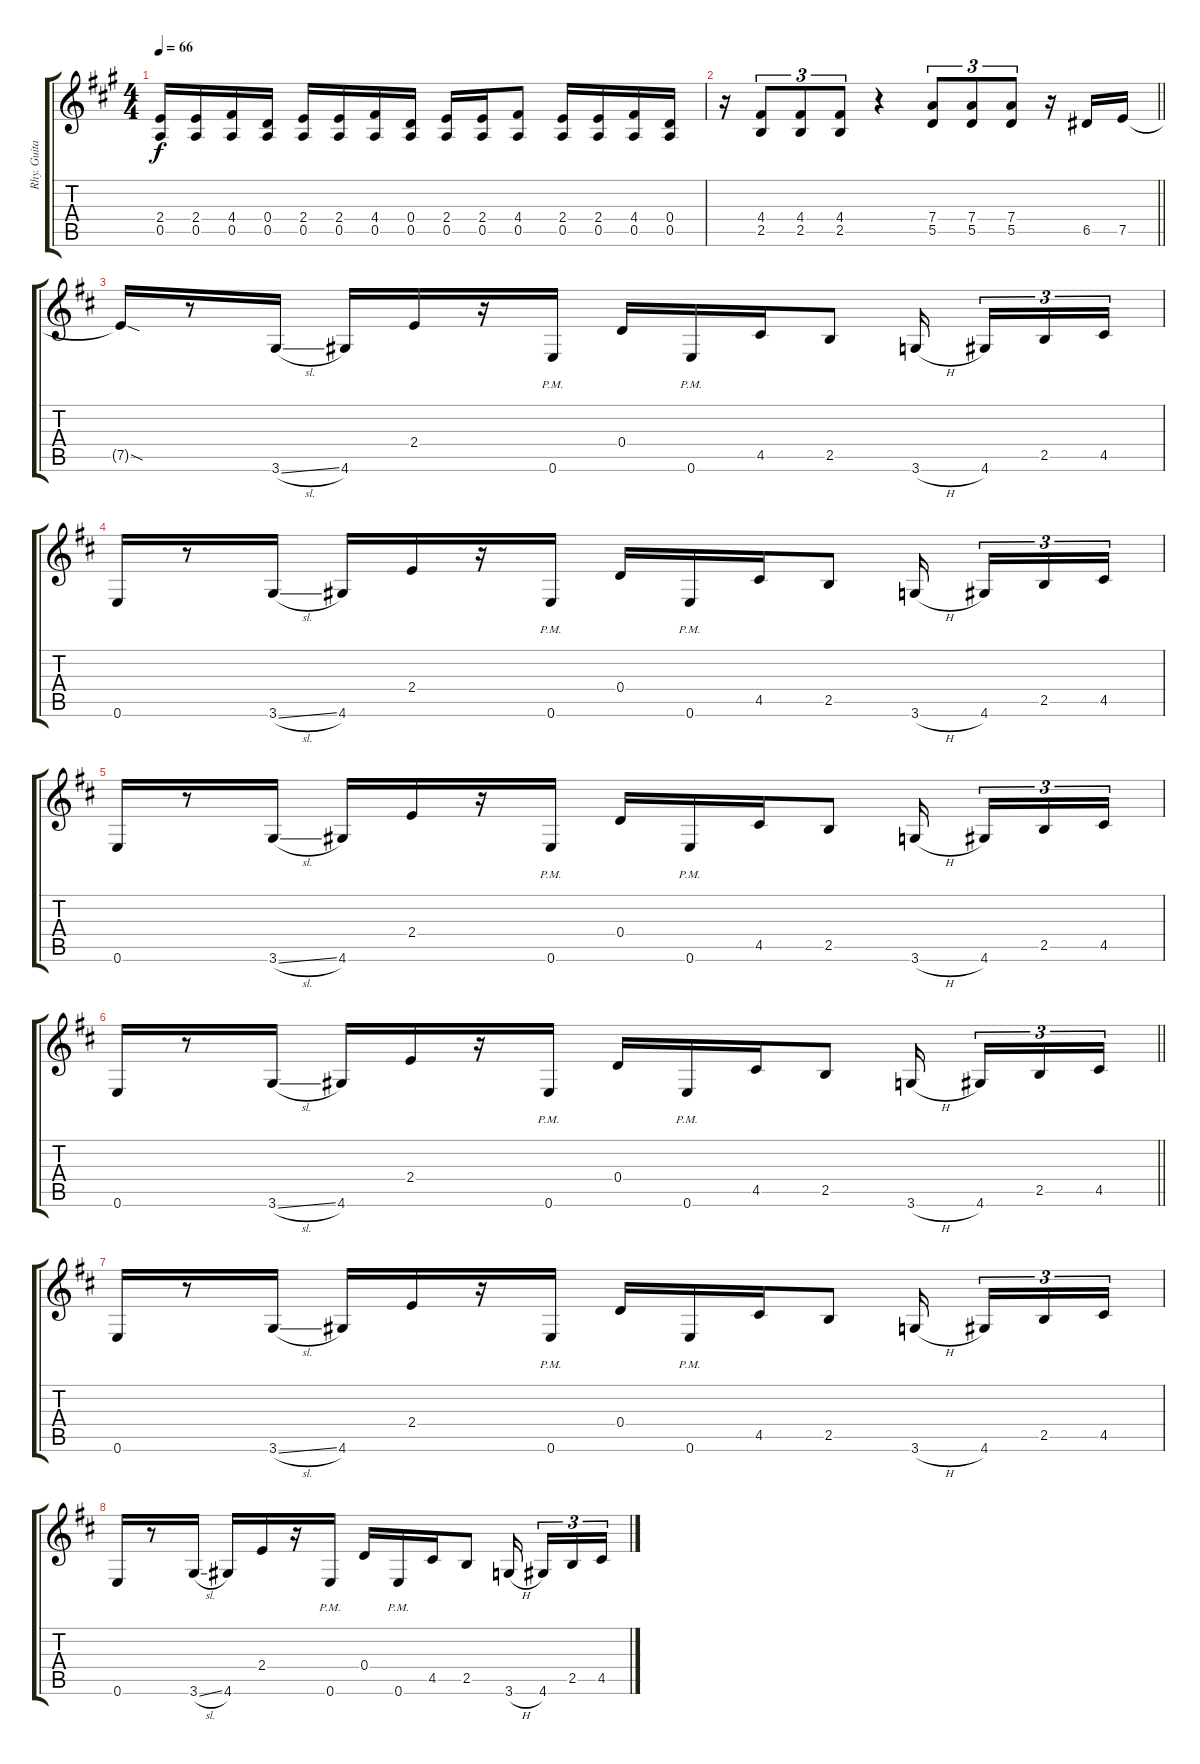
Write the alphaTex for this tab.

\track ("Rhy. Guitar" "Rhy. Guita") {instrument overdrivenguitar}
\staff {score tabs}
\tuning (E4 B3 G3 D3 A2 E2) {hide}
\ts (4 4)
\tempo 66
\clef g2
\ks a
(2.4 0.5).16{dy f} (2.4 0.5).16 (4.4 0.5).16 (0.4 0.5).16 (2.4 0.5).16 (2.4 0.5).16 (4.4 0.5).16 (0.4 0.5).16 (2.4 0.5).16 (2.4 0.5).16 (4.4 0.5).8 (2.4 0.5).16 (2.4 0.5).16 (4.4 0.5).16 (0.4 0.5).16 |
\barLineRight lightlight
r.16 (4.4 2.5).8{tu (3 2)} (4.4 2.5).8{tu (3 2)} (4.4 2.5).8{tu (3 2)} r.4 (7.4 5.5).8{tu (3 2)} (7.4 5.5).8{tu (3 2)} (7.4 5.5).8{tu (3 2)} r.16 6.5.16 7.5.16 |
\ks d
7.5{sod t}.16 r.8 3.6{sl}.16 4.6.16 2.4.16 r.16 0.6{pm}.16 0.4.16 0.6{pm}.16 4.5.16 2.5.8 3.6{h}.16 4.6.16{tu (3 2)} 2.5.16{tu (3 2)} 4.5.16{tu (3 2)} |
0.6.16 r.8 3.6{sl}.16 4.6.16 2.4.16 r.16 0.6{pm}.16 0.4.16 0.6{pm}.16 4.5.16 2.5.8 3.6{h}.16 4.6.16{tu (3 2)} 2.5.16{tu (3 2)} 4.5.16{tu (3 2)} |
0.6.16 r.8 3.6{sl}.16 4.6.16 2.4.16 r.16 0.6{pm}.16 0.4.16 0.6{pm}.16 4.5.16 2.5.8 3.6{h}.16 4.6.16{tu (3 2)} 2.5.16{tu (3 2)} 4.5.16{tu (3 2)} |
\barLineRight lightlight
0.6.16 r.8 3.6{sl}.16 4.6.16 2.4.16 r.16 0.6{pm}.16 0.4.16 0.6{pm}.16 4.5.16 2.5.8 3.6{h}.16 4.6.16{tu (3 2)} 2.5.16{tu (3 2)} 4.5.16{tu (3 2)} |
0.6.16 r.8 3.6{sl}.16 4.6.16 2.4.16 r.16 0.6{pm}.16 0.4.16 0.6{pm}.16 4.5.16 2.5.8 3.6{h}.16 4.6.16{tu (3 2)} 2.5.16{tu (3 2)} 4.5.16{tu (3 2)} |
0.6.16 r.8 3.6{sl}.16 4.6.16 2.4.16 r.16 0.6{pm}.16 0.4.16 0.6{pm}.16 4.5.16 2.5.8 3.6{h}.16 4.6.16{tu (3 2)} 2.5.16{tu (3 2)} 4.5.16{tu (3 2)}
